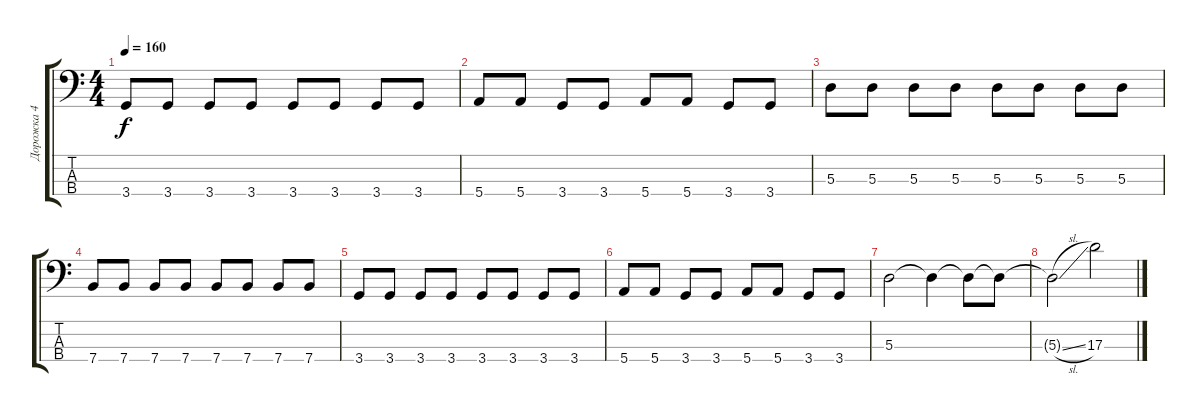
\track ("Дорожка 4" "Дорожка 4") {instrument electricbassfinger}
\staff {score tabs}
\tuning (G2 D2 A1 E1) {hide}
\ts (4 4)
\tempo 160
\clef f4
\ks c
3.4.8{dy f} 3.4.8 3.4.8 3.4.8 3.4.8 3.4.8 3.4.8 3.4.8 |
5.4.8 5.4.8 3.4.8 3.4.8 5.4.8 5.4.8 3.4.8 3.4.8 |
5.3.8 5.3.8 5.3.8 5.3.8 5.3.8 5.3.8 5.3.8 5.3.8 |
7.4.8 7.4.8 7.4.8 7.4.8 7.4.8 7.4.8 7.4.8 7.4.8 |
3.4.8 3.4.8 3.4.8 3.4.8 3.4.8 3.4.8 3.4.8 3.4.8 |
5.4.8 5.4.8 3.4.8 3.4.8 5.4.8 5.4.8 3.4.8 3.4.8 |
5.3.2 5.3{t}.4 5.3{t}.8 5.3{t}.8 |
5.3{sl t}.2 17.3.2
